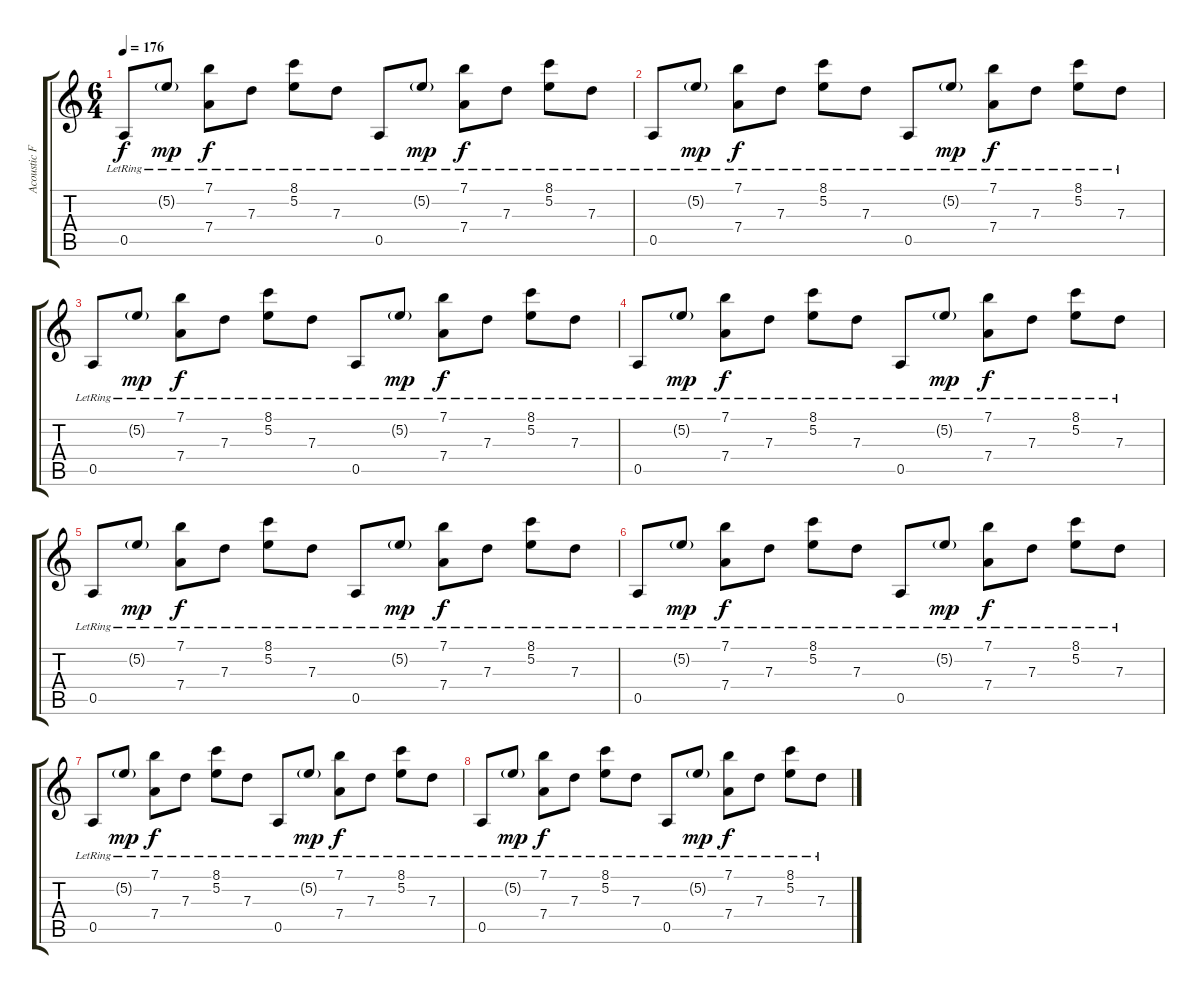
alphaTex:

\track ("Acoustic Fillin" "Acoustic F") {instrument acousticguitarsteel}
\staff {score tabs}
\tuning (E4 B3 G3 D3 A2 D2) {hide}
\ts (6 4)
\tempo 176
\clef g2
\ks c
0.5{lr}.8{dy f} 5.2{g lr}.8{dy mp} (7.1{lr} 7.4{lr}).8{dy f} 7.3{lr}.8 (8.1{lr} 5.2).8 7.3{lr}.8 0.5{lr}.8 5.2{g lr}.8{dy mp} (7.1{lr} 7.4{lr}).8{dy f} 7.3{lr}.8 (8.1{lr} 5.2{lr}).8 7.3{lr}.8 |
0.5{lr}.8 5.2{g lr}.8{dy mp} (7.1{lr} 7.4{lr}).8{dy f} 7.3{lr}.8 (8.1{lr} 5.2).8 7.3{lr}.8 0.5{lr}.8 5.2{g lr}.8{dy mp} (7.1{lr} 7.4{lr}).8{dy f} 7.3{lr}.8 (8.1{lr} 5.2{lr}).8 7.3{lr}.8 |
0.5{lr}.8 5.2{g lr}.8{dy mp} (7.1{lr} 7.4{lr}).8{dy f} 7.3{lr}.8 (8.1{lr} 5.2).8 7.3{lr}.8 0.5{lr}.8 5.2{g lr}.8{dy mp} (7.1{lr} 7.4{lr}).8{dy f} 7.3{lr}.8 (8.1{lr} 5.2{lr}).8 7.3{lr}.8 |
0.5{lr}.8 5.2{g lr}.8{dy mp} (7.1{lr} 7.4{lr}).8{dy f} 7.3{lr}.8 (8.1{lr} 5.2).8 7.3{lr}.8 0.5{lr}.8 5.2{g lr}.8{dy mp} (7.1{lr} 7.4{lr}).8{dy f} 7.3{lr}.8 (8.1{lr} 5.2{lr}).8 7.3{lr}.8 |
0.5{lr}.8 5.2{g lr}.8{dy mp} (7.1{lr} 7.4{lr}).8{dy f} 7.3{lr}.8 (8.1{lr} 5.2).8 7.3{lr}.8 0.5{lr}.8 5.2{g lr}.8{dy mp} (7.1{lr} 7.4{lr}).8{dy f} 7.3{lr}.8 (8.1{lr} 5.2{lr}).8 7.3{lr}.8 |
0.5{lr}.8 5.2{g lr}.8{dy mp} (7.1{lr} 7.4{lr}).8{dy f} 7.3{lr}.8 (8.1{lr} 5.2).8 7.3{lr}.8 0.5{lr}.8 5.2{g lr}.8{dy mp} (7.1{lr} 7.4{lr}).8{dy f} 7.3{lr}.8 (8.1{lr} 5.2{lr}).8 7.3{lr}.8 |
0.5{lr}.8 5.2{g lr}.8{dy mp} (7.1{lr} 7.4{lr}).8{dy f} 7.3{lr}.8 (8.1{lr} 5.2).8 7.3{lr}.8 0.5{lr}.8 5.2{g lr}.8{dy mp} (7.1{lr} 7.4{lr}).8{dy f} 7.3{lr}.8 (8.1{lr} 5.2{lr}).8 7.3{lr}.8 |
0.5{lr}.8 5.2{g lr}.8{dy mp} (7.1{lr} 7.4{lr}).8{dy f} 7.3{lr}.8 (8.1{lr} 5.2).8 7.3{lr}.8 0.5{lr}.8 5.2{g lr}.8{dy mp} (7.1{lr} 7.4{lr}).8{dy f} 7.3{lr}.8 (8.1{lr} 5.2{lr}).8 7.3{lr}.8
